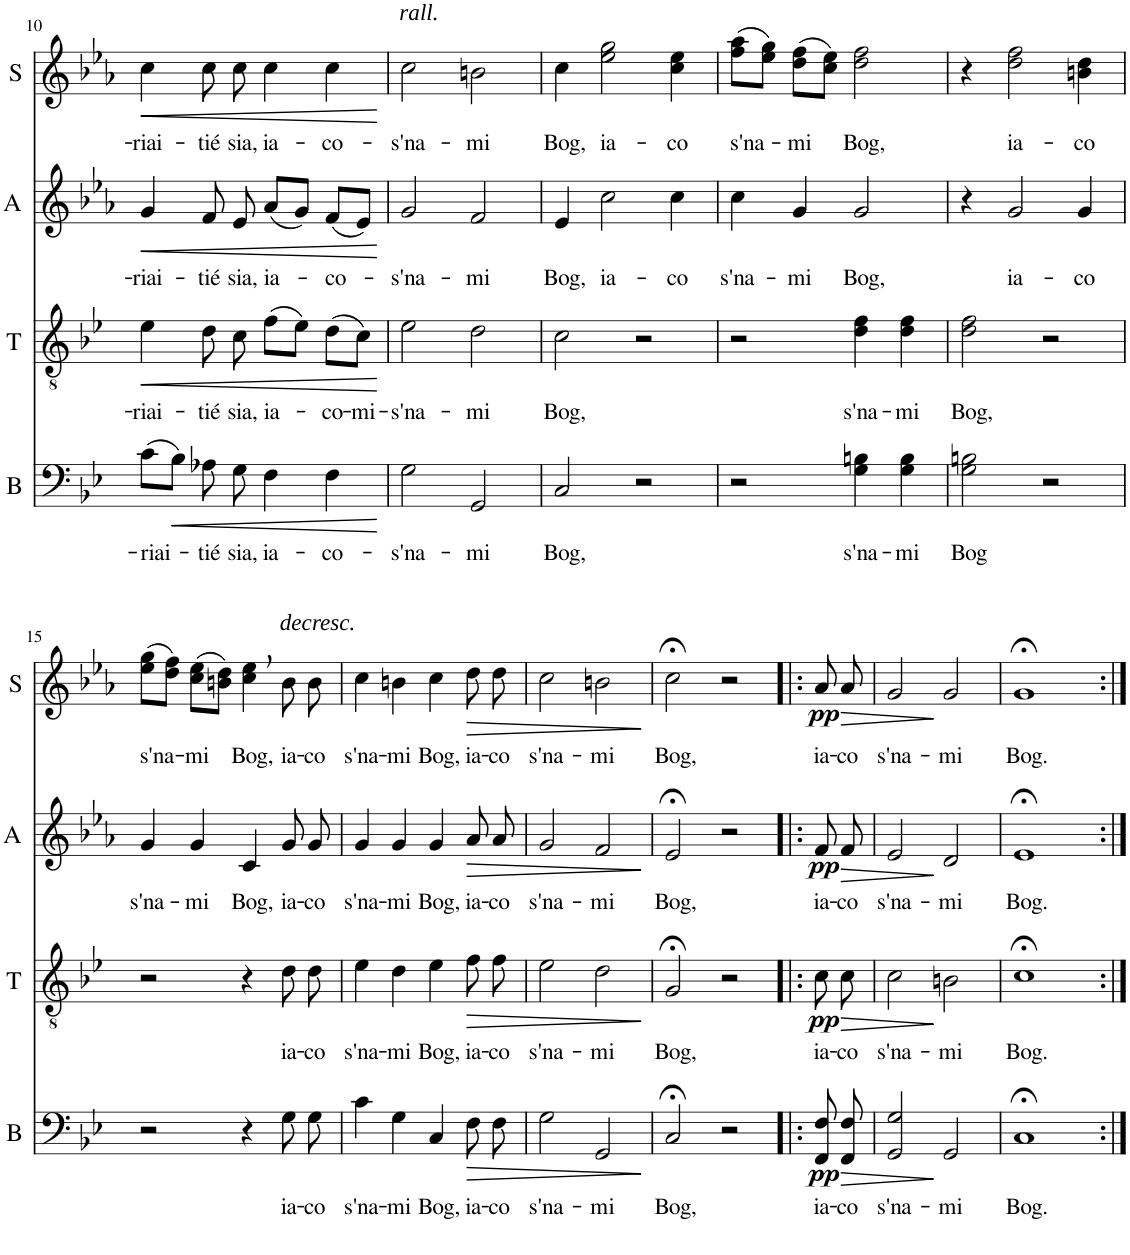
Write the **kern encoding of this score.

**kern	**text	**dynam	**kern	**text	**dynam	**kern	**text	**dynam	**kern	**text	**dynam
*part4	*part4	*part4	*part3	*part3	*part3	*part2	*part2	*part2	*part1	*part1	*part1
*staff4	*staff4	*staff4	*staff3	*staff3	*staff3	*staff2	*staff2	*staff2	*staff1	*staff1	*staff1
*I"B	*	*	*I"T	*	*	*I"A	*	*	*I"S	*	*
*I'B	*	*	*I'T	*	*	*I'A	*	*	*I'S	*	*
!!LO:PB:g=z
*clefF4	*	*	*clefGv2	*	*	*clefG2	*	*	*clefG2	*	*
*k[b-e-]	*	*	*k[b-e-]	*	*	*k[b-e-a-]	*	*	*k[b-e-a-]	*	*
*M4/4	*	*	*M4/4	*	*	*M4/4	*	*	*M4/4	*	*
=10	=10	=10	=10	=10	=10	=10	=10	=10	=10	=10	=10
!	!LO:LY:b	!	!	!LO:LY:b	!LO:HP:b	!	!LO:LY:b	!LO:HP:b	!	!LO:LY:b	!LO:HP:b
(8c\L	-riai-	.	4e-\	-riai-	<	4g/	-riai-	<	4cc\	-riai-	<
!	!	!LO:HP:b	!	!	!	!	!	!	!	!	!
8B-\J)	.	<	.	.	.	.	.	.	.	.	.
!	!LO:LY:b	!	!	!LO:LY:b	!	!	!LO:LY:b	!	!	!LO:LY:b	!
8A-X\	-tié	.	8d\	-tié	.	8f/	-tié	.	8cc\	-tié	.
!	!LO:LY:b	!	!	!LO:LY:b	!	!	!LO:LY:b	!	!	!LO:LY:b	!
8G\	sia,	.	8c\	sia,	.	8e-/	sia,	.	8cc\	sia,	.
!	!LO:LY:b	!	!	!LO:LY:b	!	!	!LO:LY:b	!	!	!LO:LY:b	!
4F\	ia-	.	(8f\L	ia-	.	(8a-/L	ia-	.	4cc\	ia-	.
.	.	.	8e-\J)	.	.	8g/J)	.	.	.	.	.
!	!LO:LY:b	!	!	!LO:LY:b	!	!	!LO:LY:b	!	!	!LO:LY:b	!
4F\	-co-	.	(8d\L	-co-	.	(8f/L	-co-	.	4cc\	-co-	.
!	!	!	!	!LO:LY:b	!	!	!	!	!	!	!
.	.	.	8c\J)	-mi-	.	8e-/J)	.	.	.	.	.
.	.	[	.	.	[	.	.	[	.	.	[
=11	=11	=11	=11	=11	=11	=11	=11	=11	=11	=11	=11
!	!	!	!	!	!	!	!	!	!LO:TX:a:i:t=rall.	!	!
!	!LO:LY:b	!	!	!LO:LY:b	!	!	!LO:LY:b	!	!	!LO:LY:b	!
2G\	-s'na-	.	2e-\	-s'na-	.	2g/	-s'na-	.	2cc\	-s'na-	.
!	!LO:LY:b	!	!	!LO:LY:b	!	!	!LO:LY:b	!	!	!LO:LY:b	!
2GG/	-mi	.	2d\	-mi	.	2f/	-mi	.	2bn\	-mi	.
=12	=12	=12	=12	=12	=12	=12	=12	=12	=12	=12	=12
!	!LO:LY:b	!	!	!LO:LY:b	!	!	!LO:LY:b	!	!	!LO:LY:b	!
2C/	Bog,	.	2c\	Bog,	.	4e-/	Bog,	.	4cc\	Bog,	.
!	!	!	!	!	!	!	!LO:LY:b	!	!	!LO:LY:b	!
.	.	.	.	.	.	2cc\	ia-	.	2ee-\ 2gg\	ia-	.
2r	.	.	2r	.	.	.	.	.	.	.	.
!	!	!	!	!	!	!	!LO:LY:b	!	!	!LO:LY:b	!
.	.	.	.	.	.	4cc\	-co	.	4cc\ 4ee-\	-co	.
=13	=13	=13	=13	=13	=13	=13	=13	=13	=13	=13	=13
!	!	!	!	!	!	!	!LO:LY:b	!	!	!LO:LY:b	!
2r	.	.	2r	.	.	4cc\	s'na-	.	(8ff\ 8aa-\L	s'na-	.
.	.	.	.	.	.	.	.	.	8ee-\ 8gg\J)	.	.
!	!	!	!	!	!	!	!LO:LY:b	!	!	!LO:LY:b	!
.	.	.	.	.	.	4g/	-mi	.	(8dd\ 8ff\L	-mi	.
.	.	.	.	.	.	.	.	.	8cc\ 8ee-\J)	.	.
!	!LO:LY:b	!	!	!LO:LY:b	!	!	!LO:LY:b	!	!	!LO:LY:b	!
4G\ 4Bn\	s'na-	.	4d\ 4f\	s'na-	.	2g/	Bog,	.	2dd\ 2ff\	Bog,	.
!	!LO:LY:b	!	!	!LO:LY:b	!	!	!	!	!	!	!
4G\ 4B\	-mi	.	4d\ 4f\	-mi	.	.	.	.	.	.	.
=14	=14	=14	=14	=14	=14	=14	=14	=14	=14	=14	=14
!	!LO:LY:b	!	!	!LO:LY:b	!	!	!	!	!	!	!
2G\ 2Bn\	Bog	.	2d\ 2f\	Bog,	.	4r	.	.	4r	.	.
!	!	!	!	!	!	!	!LO:LY:b	!	!	!LO:LY:b	!
.	.	.	.	.	.	2g/	ia-	.	2dd\ 2ff\	ia-	.
2r	.	.	2r	.	.	.	.	.	.	.	.
!	!	!	!	!	!	!	!LO:LY:b	!	!	!LO:LY:b	!
.	.	.	.	.	.	4g/	-co	.	4bn\ 4dd\	-co	.
!!LO:LB:g=z
=15	=15	=15	=15	=15	=15	=15	=15	=15	=15	=15	=15
!	!	!	!	!	!	!	!LO:LY:b	!	!	!LO:LY:b	!
2r	.	.	2r	.	.	4g/	s'na-	.	(8ee-\ 8gg\L	s'na-	.
.	.	.	.	.	.	.	.	.	8dd\ 8ff\J)	.	.
!	!	!	!	!	!	!	!LO:LY:b	!	!	!LO:LY:b	!
.	.	.	.	.	.	4g/	-mi	.	(8cc\ 8ee-\L	-mi	.
.	.	.	.	.	.	.	.	.	8bn\ 8dd\J)	.	.
!	!	!	!	!	!	!	!LO:LY:b	!	!	!LO:LY:b	!
4r	.	.	4r	.	.	4c/	Bog,	.	4cc\, 4ee-\,	Bog,	.
!	!	!	!	!	!	!	!	!	!LO:TX:a:i:t=decresc.	!	!
!	!LO:LY:b	!	!	!LO:LY:b	!	!	!LO:LY:b	!	!	!LO:LY:b	!
8G\	ia-	.	8d\	ia-	.	8g/	ia-	.	8b\	ia-	.
!	!LO:LY:b	!	!	!LO:LY:b	!	!	!LO:LY:b	!	!	!LO:LY:b	!
8G\	-co	.	8d\	-co	.	8g/	-co	.	8b\	-co	.
=16	=16	=16	=16	=16	=16	=16	=16	=16	=16	=16	=16
!	!LO:LY:b	!	!	!LO:LY:b	!	!	!LO:LY:b	!	!	!LO:LY:b	!
4c\	s'na-	.	4e-\	s'na-	.	4g/	s'na-	.	4cc\	s'na-	.
!	!LO:LY:b	!	!	!LO:LY:b	!	!	!LO:LY:b	!	!	!LO:LY:b	!
4G\	-mi	.	4d\	-mi	.	4g/	-mi	.	4bn\	-mi	.
!	!LO:LY:b	!	!	!LO:LY:b	!	!	!LO:LY:b	!	!	!LO:LY:b	!
4C/	Bog,	.	4e-\	Bog,	.	4g/	Bog,	.	4cc\	Bog,	.
!	!LO:LY:b	!LO:HP:b	!	!LO:LY:b	!LO:HP:b	!	!LO:LY:b	!LO:HP:b	!	!LO:LY:b	!LO:HP:b
8F\	ia-	>	8f\	ia-	>	8a-/	ia-	>	8dd\	ia-	>
!	!LO:LY:b	!	!	!LO:LY:b	!	!	!LO:LY:b	!	!	!LO:LY:b	!
8F\	-co	.	8f\	-co	.	8a-/	-co	.	8dd\	-co	.
=17	=17	=17	=17	=17	=17	=17	=17	=17	=17	=17	=17
!	!LO:LY:b	!	!	!LO:LY:b	!	!	!LO:LY:b	!	!	!LO:LY:b	!
2G\	s'na-	.	2e-\	s'na-	.	2g/	s'na-	.	2cc\	s'na-	.
!	!LO:LY:b	!	!	!LO:LY:b	!	!	!LO:LY:b	!	!	!LO:LY:b	!
2GG/	-mi	.	2d\	-mi	.	2f/	-mi	.	2bn\	-mi	.
.	.	]	.	.	]	.	.	]	.	.	]
=18	=18	=18	=18	=18	=18	=18	=18	=18	=18	=18	=18
!	!LO:LY:b	!	!	!LO:LY:b	!	!	!LO:LY:b	!	!	!LO:LY:b	!
2C;</	Bog,	.	2G;</	Bog,	.	2e-;</	Bog,	.	2cc;<\	Bog,	.
2r	.	.	2r	.	.	2r	.	.	2r	.	.
=19!|:	=19!|:	=19!|:	=19!|:	=19!|:	=19!|:	=19!|:	=19!|:	=19!|:	=19!|:	=19!|:	=19!|:
!	!LO:LY:b	!LO:DY:b	!	!LO:LY:b	!LO:DY:b	!	!LO:LY:b	!LO:DY:b	!	!LO:LY:b	!LO:DY:b
8FF/ 8F/	ia-	pp	8c\	ia-	pp	8f/	ia-	pp	8a-/	ia-	pp
!	!LO:LY:b	!LO:HP:b	!	!LO:LY:b	!LO:HP:b	!	!LO:LY:b	!LO:HP:b	!	!LO:LY:b	!LO:HP:b
8FF/ 8F/	-co	>	8c\	-co	>	8f/	-co	>	8a-/	-co	>
=20	=20	=20	=20	=20	=20	=20	=20	=20	=20	=20	=20
!	!LO:LY:b	!	!	!LO:LY:b	!	!	!LO:LY:b	!	!	!LO:LY:b	!
2GG/ 2G/	s'na-	.	2c\	s'na-	.	2e-/	s'na-	.	2g/	s'na-	.
!	!LO:LY:b	!	!	!LO:LY:b	!	!	!LO:LY:b	!	!	!LO:LY:b	!
2GG/	-mi	]	2Bn\	-mi	]	2d/	-mi	]	2g/	-mi	]
=21	=21	=21	=21	=21	=21	=21	=21	=21	=21	=21	=21
!	!LO:LY:b	!	!	!LO:LY:b	!	!	!LO:LY:b	!	!	!LO:LY:b	!
1C;<	Bog.	.	1c;<	Bog.	.	1e-;<	Bog.	.	1g;<	Bog.	.
=:|!	=:|!	=:|!	=:|!	=:|!	=:|!	=:|!	=:|!	=:|!	=:|!	=:|!	=:|!
*-	*-	*-	*-	*-	*-	*-	*-	*-	*-	*-	*-
